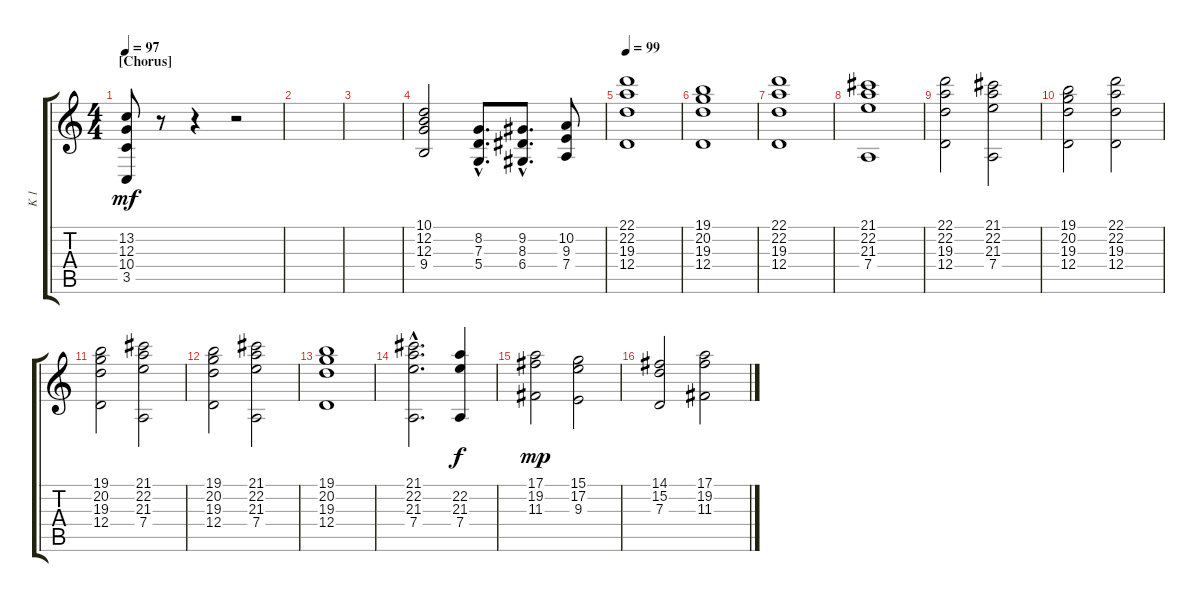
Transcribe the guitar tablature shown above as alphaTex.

\track ("K 1" "K 1") {instrument stringensemble1}
\staff {score tabs}
\tuning (E4 B3 G3 D3 A2 E2) {hide}
\ts (4 4)
\section ("" "[Chorus]")
\tempo 97
\clef g2
\ks c
(13.2 12.3 10.4 3.5).8{dy mf} r.8 r.4 r.2 |
|
|
(10.1 12.2 12.3 9.4).2 (8.2{hac} 7.3{hac} 5.4{hac}).8{d} (9.2{hac} 8.3{hac} 6.4{hac}).8{d} (10.2 9.3 7.4).8 |
\section ("" "")
\tempo 99
(22.1 22.2 19.3 12.4).1 |
(19.1 20.2 19.3 12.4).1 |
(22.1 22.2 19.3 12.4).1 |
(21.1 22.2 21.3 7.4).1 |
(22.1 22.2 19.3 12.4).2 (21.1 22.2 21.3 7.4).2 |
(19.1 20.2 19.3 12.4).2 (22.1 22.2 19.3 12.4).2 |
(19.1 20.2 19.3 12.4).2 (21.1 22.2 21.3 7.4).2 |
(19.1 20.2 19.3 12.4).2 (21.1 22.2 21.3 7.4).2 |
(19.1 20.2 19.3 12.4).1 |
(21.1{hac} 22.2{hac} 21.3{hac} 7.4{hac}).2{d} (22.2 21.3 7.4).4{dy f} |
\section ("" "")
(17.1 19.2 11.3).2{dy mp} (15.1 17.2 9.3).2 |
(14.1 15.2 7.3).2 (17.1 19.2 11.3).2
